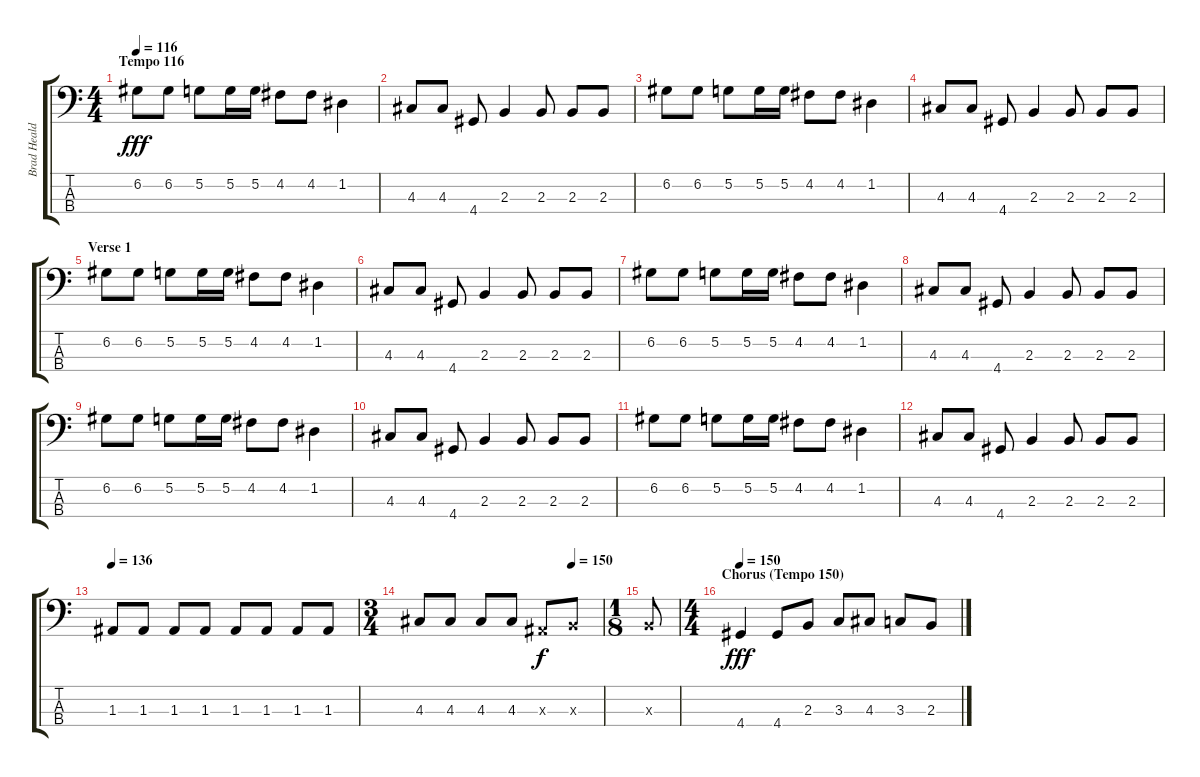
\track ("Brad Heald" "Brad Heald") {instrument electricbasspick}
\staff {score tabs}
\tuning (G2 D2 A1 E1) {hide}
\ts (4 4)
\section ("" "Tempo 116")
\tempo 116
\clef f4
\ks c
6.2.8{dy fff instrument electricbasspick} 6.2.8 5.2.8 5.2.16 5.2.16 4.2.8 4.2.8 1.2.4 |
4.3.8 4.3.8 4.4.8 2.3.4 2.3.8 2.3.8 2.3.8 |
6.2.8 6.2.8 5.2.8 5.2.16 5.2.16 4.2.8 4.2.8 1.2.4 |
4.3.8 4.3.8 4.4.8 2.3.4 2.3.8 2.3.8 2.3.8 |
\section ("" "Verse 1")
6.2.8 6.2.8 5.2.8 5.2.16 5.2.16 4.2.8 4.2.8 1.2.4 |
4.3.8 4.3.8 4.4.8 2.3.4 2.3.8 2.3.8 2.3.8 |
6.2.8 6.2.8 5.2.8 5.2.16 5.2.16 4.2.8 4.2.8 1.2.4 |
4.3.8 4.3.8 4.4.8 2.3.4 2.3.8 2.3.8 2.3.8 |
6.2.8 6.2.8 5.2.8 5.2.16 5.2.16 4.2.8 4.2.8 1.2.4 |
4.3.8 4.3.8 4.4.8 2.3.4 2.3.8 2.3.8 2.3.8 |
6.2.8 6.2.8 5.2.8 5.2.16 5.2.16 4.2.8 4.2.8 1.2.4 |
4.3.8 4.3.8 4.4.8 2.3.4 2.3.8 2.3.8 2.3.8 |
\tempo 136
1.3.8 1.3.8 1.3.8 1.3.8 1.3.8 1.3.8 1.3.8 1.3.8 |
\ts (3 4)
\tempo (150 0.8333333333333334)
4.3.8 4.3.8 4.3.8 4.3.8 1.3{x}.8{dy f} 2.3{x}.8 |
\ts (1 8)
2.3{x}.8 |
\ts (4 4)
\section ("" "Chorus (Tempo 150)")
\tempo 150
4.4.4{dy fff} 4.4.8 2.3.8 3.3.8 4.3.8 3.3.8 2.3.8
